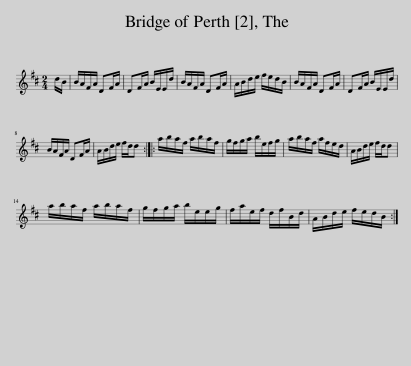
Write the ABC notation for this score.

X:1
L:1/8
M:2/4
I:linebreak $
K:D
V:1 treble
V:1
 d/B/ | B/A/F/A/ DF/A/ | DF/A/ B/E/E/d/ | B/A/F/A/ DF/A/ | A/B/d/e/ f/e/d/B/ | %5
 B/A/F/A/ DF/A/ | DF/A/ B/E/E/d/ |$ B/A/F/A/ DF/A/ | A/B/d/e/ f/d/d :: a/b/a/f/ a/b/a/f/ | %10
 g/f/g/a/ b/e/f/g/ | a/b/a/f/ a/f/e/d/ | A/B/d/e/ f/d/d |$ a/b/a/f/ a/b/a/f/ | g/f/g/a/ b/e/e/g/ | %15
 f/a/e/f/ d/f/B/d/ | A/B/d/e/ f/e/d/B/ :| %17
